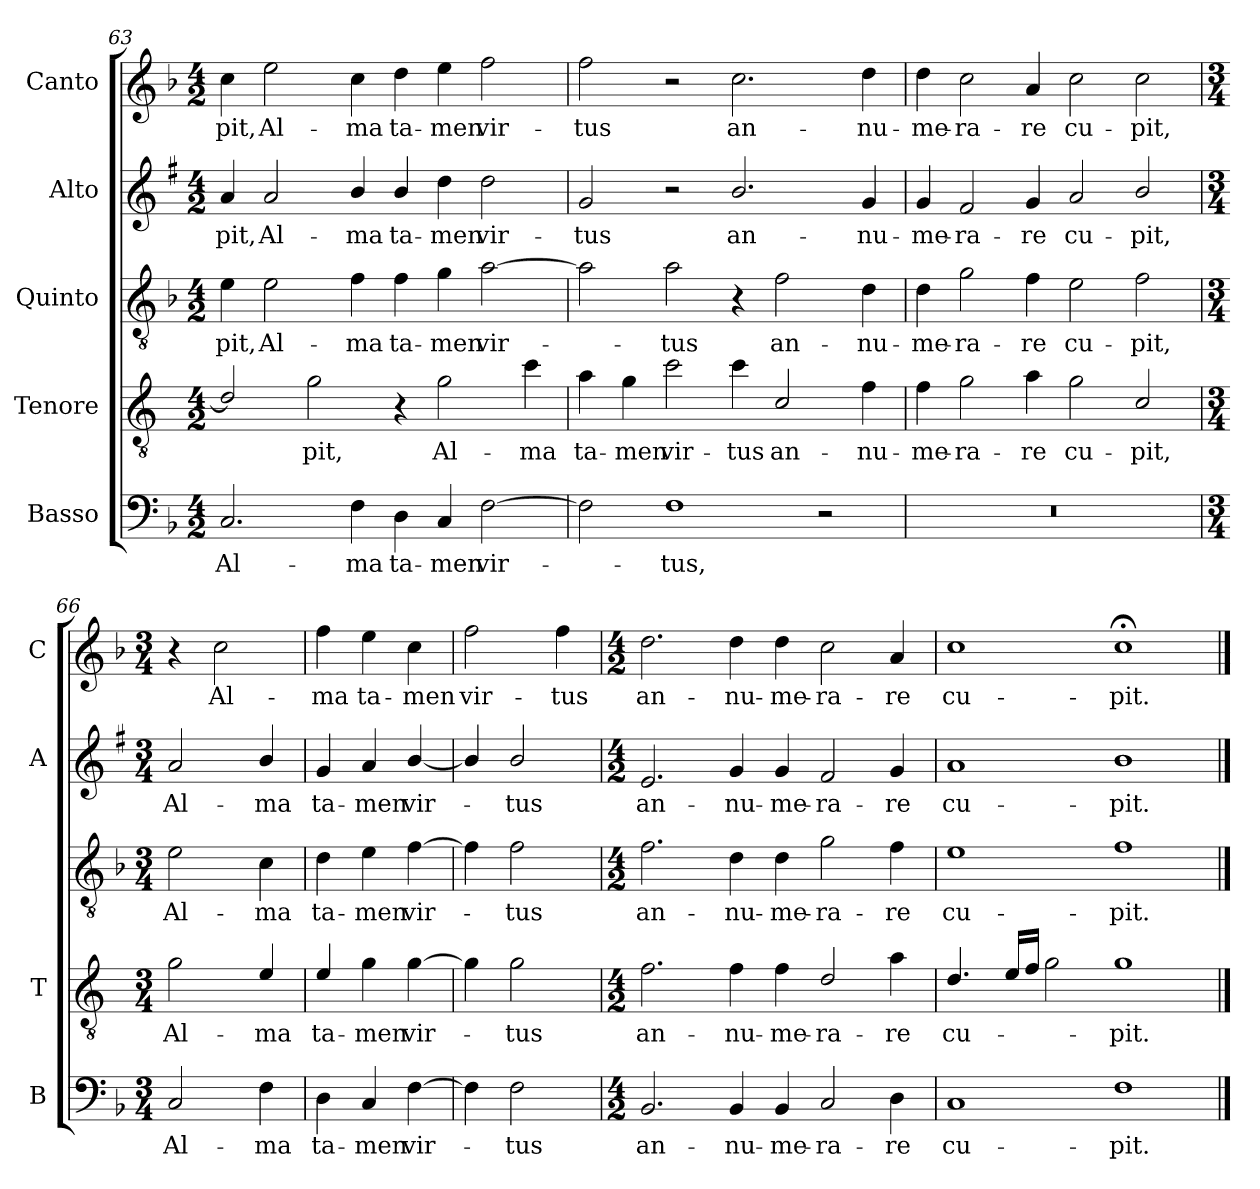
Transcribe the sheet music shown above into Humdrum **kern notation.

**kern	**text	**kern	**text	**kern	**text	**kern	**text	**kern	**text
*part5	*part5	*part4	*part4	*part3	*part3	*part2	*part2	*part1	*part1
*staff5	*staff5	*staff4	*staff4	*staff3	*staff3	*staff2	*staff2	*staff1	*staff1
*I"Basso	*	*I"Tenore	*	*I"Quinto	*	*I"Alto	*	*I"Canto	*
*I'B	*	*I'T	*	*	*	*I'A	*	*I'C	*
*clefF4	*	*clefGv2	*	*clefGv2	*	*clefG2	*	*clefG2	*
*	*	*ITrd4c7	*	*	*	*ITrd1c2	*	*	*
*k[b-]	*	*k[b-]	*	*k[b-]	*	*k[b-]	*	*k[b-]	*
*F:	*	*F:	*	*F:	*	*F:	*	*F:	*
*M4/2	*	*M4/2	*	*M4/2	*	*M4/2	*	*M4/2	*
=63	=63	=63	=63	=63	=63	=63	=63	=63	=63
!	!LO:LY:b	!	!	!	!LO:LY:b	!	!LO:LY:b	!	!LO:LY:b
2.C/	Al-	2G/]	.	4e\	-pit,	4g/	-pit,	4cc\	-pit,
!	!	!	!	!	!LO:LY:b	!	!LO:LY:b	!	!LO:LY:b
.	.	.	.	2e\	Al-	2g/	Al-	2ee\	Al-
!	!	!	!LO:LY:b	!	!	!	!	!	!
.	.	2c\	-pit,	.	.	.	.	.	.
!	!LO:LY:b	!	!	!	!LO:LY:b	!	!LO:LY:b	!	!LO:LY:b
4F\	-ma	.	.	4f\	-ma	4a/	-ma	4cc\	-ma
!	!LO:LY:b	!	!	!	!LO:LY:b	!	!LO:LY:b	!	!LO:LY:b
4D\	ta-	4r	.	4f\	ta-	4a/	ta-	4dd\	ta-
!	!LO:LY:b	!	!LO:LY:b	!	!LO:LY:b	!	!LO:LY:b	!	!LO:LY:b
4C/	-men	2c\	Al-	4g\	-men	4cc\	-men	4ee\	-men
!	!LO:LY:b	!	!	!	!LO:LY:b	!	!LO:LY:b	!	!LO:LY:b
[2F\	vir-	.	.	[2a\	vir-	2cc\	vir-	2ff\	vir-
!	!	!	!LO:LY:b	!	!	!	!	!	!
.	.	4f\	-ma	.	.	.	.	.	.
=64	=64	=64	=64	=64	=64	=64	=64	=64	=64
!	!	!	!LO:LY:b	!	!	!	!LO:LY:b	!	!LO:LY:b
2F\]	.	4d\	ta-	2a\]	.	2f/	-tus	2ff\	-tus
!	!	!	!LO:LY:b	!	!	!	!	!	!
.	.	4c\	-men	.	.	.	.	.	.
!	!LO:LY:b	!	!LO:LY:b	!	!LO:LY:b	!	!	!	!
1F	-tus,	2f\	vir-	2a\	-tus	2r	.	2r	.
!	!	!	!LO:LY:b	!	!	!	!LO:LY:b	!	!LO:LY:b
.	.	4f\	-tus	4r	.	2.a/	an-	2.cc\	an-
!	!	!	!LO:LY:b	!	!LO:LY:b	!	!	!	!
.	.	2F/	an-	2f\	an-	.	.	.	.
2r	.	.	.	.	.	.	.	.	.
!	!	!	!LO:LY:b	!	!LO:LY:b	!	!LO:LY:b	!	!LO:LY:b
.	.	4B-\	-nu-	4d\	-nu-	4f/	-nu-	4dd\	-nu-
!!LO:LB:g=z
=65	=65	=65	=65	=65	=65	=65	=65	=65	=65
!	!	!	!LO:LY:b	!	!LO:LY:b	!	!LO:LY:b	!	!LO:LY:b
0r	.	4B-\	-me-	4d\	-me-	4f/	-me-	4dd\	-me-
!	!	!	!LO:LY:b	!	!LO:LY:b	!	!LO:LY:b	!	!LO:LY:b
.	.	2c\	-ra-	2g\	-ra-	2e/	-ra-	2cc\	-ra-
!	!	!	!LO:LY:b	!	!LO:LY:b	!	!LO:LY:b	!	!LO:LY:b
.	.	4d\	-re	4f\	-re	4f/	-re	4a/	-re
!	!	!	!LO:LY:b	!	!LO:LY:b	!	!LO:LY:b	!	!LO:LY:b
.	.	2c\	cu-	2e\	cu-	2g/	cu-	2cc\	cu-
!	!	!	!LO:LY:b	!	!LO:LY:b	!	!LO:LY:b	!	!LO:LY:b
.	.	2F/	-pit,	2f\	-pit,	2a/	-pit,	2cc\	-pit,
=66	=66	=66	=66	=66	=66	=66	=66	=66	=66
*M3/4	*	*M3/4	*	*M3/4	*	*M3/4	*	*M3/4	*
!	!LO:LY:b	!	!LO:LY:b	!	!LO:LY:b	!	!LO:LY:b	!	!
2C/	Al-	2c\	Al-	2e\	Al-	2g/	Al-	4r	.
!	!	!	!	!	!	!	!	!	!LO:LY:b
.	.	.	.	.	.	.	.	2cc\	Al-
!	!LO:LY:b	!	!LO:LY:b	!	!LO:LY:b	!	!LO:LY:b	!	!
4F\	-ma	4A/	-ma	4c\	-ma	4a/	-ma	.	.
=67	=67	=67	=67	=67	=67	=67	=67	=67	=67
!	!LO:LY:b	!	!LO:LY:b	!	!LO:LY:b	!	!LO:LY:b	!	!LO:LY:b
4D\	ta-	4A/	ta-	4d\	ta-	4f/	ta-	4ff\	-ma
!	!LO:LY:b	!	!LO:LY:b	!	!LO:LY:b	!	!LO:LY:b	!	!LO:LY:b
4C/	-men	4c\	-men	4e\	-men	4g/	-men	4ee\	ta-
!	!LO:LY:b	!	!LO:LY:b	!	!LO:LY:b	!	!LO:LY:b	!	!LO:LY:b
[4F\	vir-	[4c\	vir-	[4f\	vir-	[4a/	vir-	4cc\	-men
=68	=68	=68	=68	=68	=68	=68	=68	=68	=68
!	!	!	!	!	!	!	!	!	!LO:LY:b
4F\]	.	4c\]	.	4f\]	.	4a/]	.	2ff\	vir-
!	!LO:LY:b	!	!LO:LY:b	!	!LO:LY:b	!	!LO:LY:b	!	!
2F\	-tus	2c\	-tus	2f\	-tus	2a/	-tus	.	.
!	!	!	!	!	!	!	!	!	!LO:LY:b
.	.	.	.	.	.	.	.	4ff\	-tus
=69	=69	=69	=69	=69	=69	=69	=69	=69	=69
*M4/2	*	*M4/2	*	*M4/2	*	*M4/2	*	*M4/2	*
!	!LO:LY:b	!	!LO:LY:b	!	!LO:LY:b	!	!LO:LY:b	!	!LO:LY:b
2.BB-/	an-	2.B-\	an-	2.f\	an-	2.d/	an-	2.dd\	an-
!	!LO:LY:b	!	!LO:LY:b	!	!LO:LY:b	!	!LO:LY:b	!	!LO:LY:b
4BB-/	-nu-	4B-\	-nu-	4d\	-nu-	4f/	-nu-	4dd\	-nu-
!	!LO:LY:b	!	!LO:LY:b	!	!LO:LY:b	!	!LO:LY:b	!	!LO:LY:b
4BB-/	-me-	4B-\	-me-	4d\	-me-	4f/	-me-	4dd\	-me-
!	!LO:LY:b	!	!LO:LY:b	!	!LO:LY:b	!	!LO:LY:b	!	!LO:LY:b
2C/	-ra-	2G/	-ra-	2g\	-ra-	2e/	-ra-	2cc\	-ra-
!	!LO:LY:b	!	!LO:LY:b	!	!LO:LY:b	!	!LO:LY:b	!	!LO:LY:b
4D\	-re	4d\	-re	4f\	-re	4f/	-re	4a/	-re
=70	=70	=70	=70	=70	=70	=70	=70	=70	=70
!	!LO:LY:b	!	!LO:LY:b	!	!LO:LY:b	!	!LO:LY:b	!	!LO:LY:b
1C	cu-	4.G/	cu-	1e	cu-	1g	cu-	1cc	cu-
.	.	16A/LL	.	.	.	.	.	.	.
.	.	16B-/JJ	.	.	.	.	.	.	.
.	.	2c\	.	.	.	.	.	.	.
!	!LO:LY:b	!	!LO:LY:b	!	!LO:LY:b	!	!LO:LY:b	!	!LO:LY:b
1F	-pit.	1c	-pit.	1f	-pit.	1a	-pit.	1cc;<	-pit.
==	==	==	==	==	==	==	==	==	==
*-	*-	*-	*-	*-	*-	*-	*-	*-	*-
